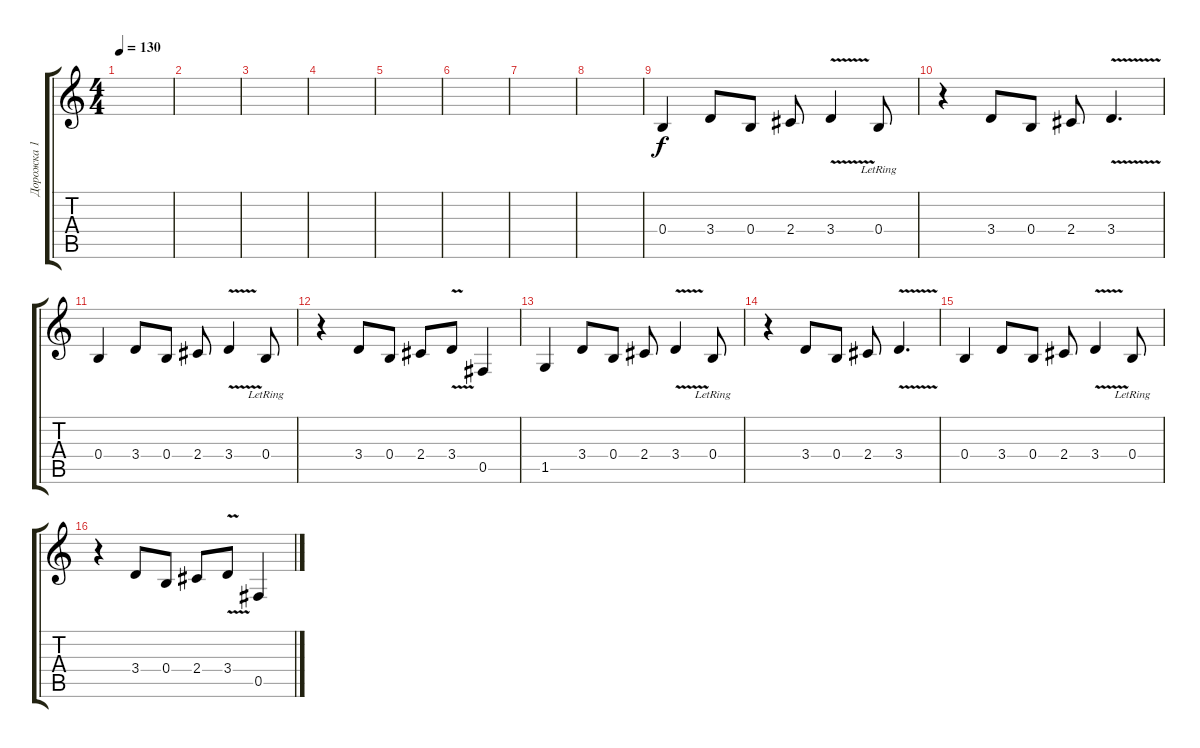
\track ("Дорожка 1" "Дорожка 1") {instrument distortionguitar}
\staff {score tabs}
\tuning (Db4 Ab3 E3 B2 Gb2 B1) {hide}
\ts (4 4)
\tempo 130
\clef g2
\ks c
|
|
|
|
|
|
|
|
0.4.4 3.4.8 0.4.8 2.4.8 3.4{v}.4 0.4{lr}.8 |
r.4 3.4.8 0.4.8 2.4.8 3.4{v}.4{d} |
0.4.4 3.4.8 0.4.8 2.4.8 3.4{v}.4 0.4{lr}.8 |
r.4 3.4.8 0.4.8 2.4.8 3.4{v}.8 0.5.4 |
1.5.4 3.4.8 0.4.8 2.4.8 3.4{v}.4 0.4{lr}.8 |
r.4 3.4.8 0.4.8 2.4.8 3.4{v}.4{d} |
0.4.4 3.4.8 0.4.8 2.4.8 3.4{v}.4 0.4{lr}.8 |
r.4 3.4.8 0.4.8 2.4.8 3.4{v}.8 0.5.4
